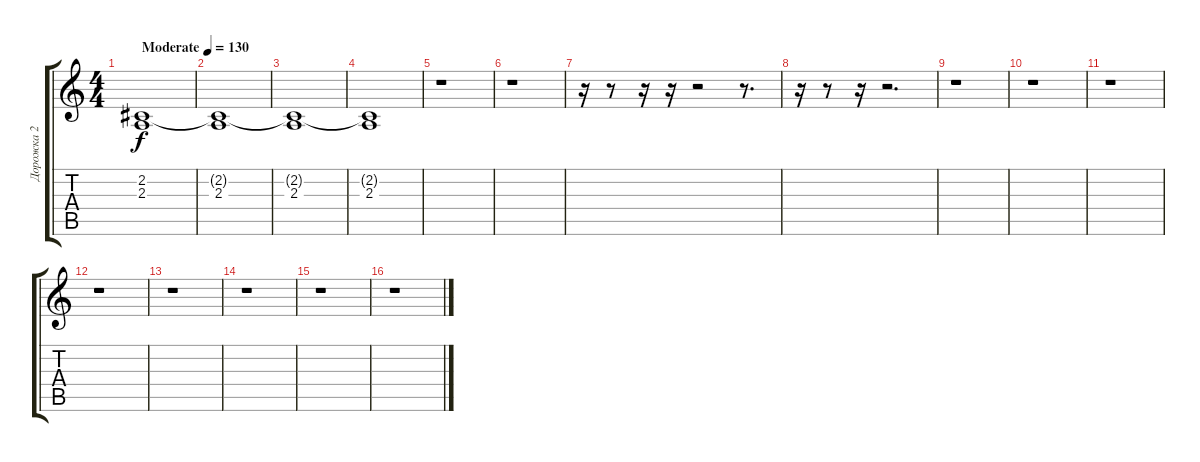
\track ("Дорожка 2" "Дорожка 2") {instrument synthstrings2}
\staff {score tabs}
\tuning (E4 B3 G3 D3 A2 E2) {hide}
\ts (4 4)
\tempo (130 "Moderate")
\clef g2
\ks c
(2.2 2.3).1{dy f instrument synthstrings2} |
(2.2{t} 2.3).1 |
(2.2{t} 2.3).1 |
(2.2{t} 2.3).1 |
r.1 |
r.1 |
r.16 r.8 r.16 r.16 r.2 r.8{d} |
r.16 r.8 r.16 r.2{d} |
r.1 |
r.1 |
r.1 |
r.1 |
r.1 |
r.1 |
r.1 |
r.1
